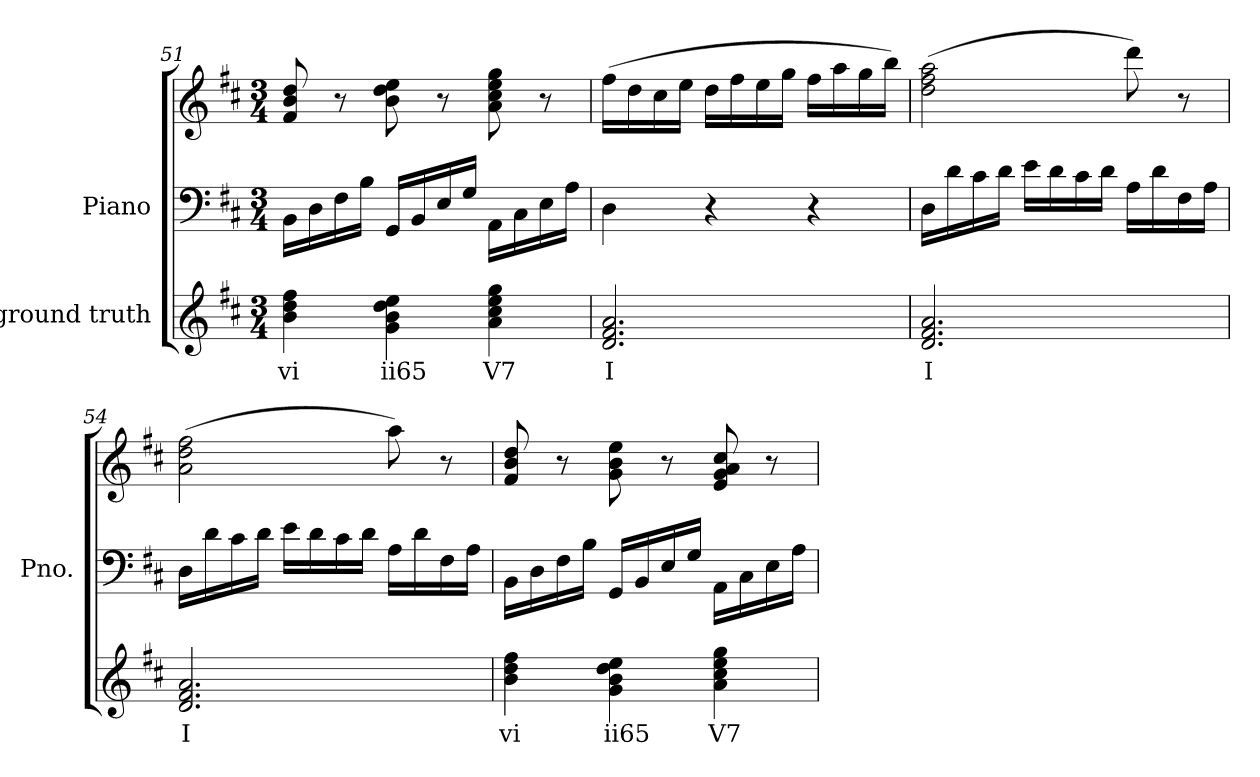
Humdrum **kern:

**kern	**text	**kern	**kern
*part2	*part2	*part1	*part1
*staff3	*staff3	*staff2	*staff1
*I"ground truth	*	*I"Piano	*
*	*	*I'Pno.	*
*	*	*clefF4	*clefG2
*k[f#c#]	*	*k[f#c#]	*k[f#c#]
*D:	*	*D:	*D:
*M3/4	*	*M3/4	*M3/4
=51	=51	=51	=51
4b 4dd 4ff#	vi	16BB\LL	8f#/ 8b/ 8dd/
.	.	16D\	.
.	.	16F#\	8r
.	.	16B\JJ	.
4g 4b 4dd 4ee	ii65	16GG/LL	8b\ 8dd\ 8ee\
.	.	16BB/	.
.	.	16E/	8r
.	.	16G/JJ	.
4a 4cc# 4ee 4gg	V7	16AA\LL	8a\ 8cc#\ 8ee\ 8gg\
.	.	16C#\	.
.	.	16E\	8r
.	.	16A\JJ	.
!!LO:LB:g=z
=52	=52	=52	=52
2.d 2.f# 2.a	I	4D\	(>16ff#\LL
.	.	.	16dd\
.	.	.	16cc#\
.	.	.	16ee\JJ
.	.	4r	16dd\LL
.	.	.	16ff#\
.	.	.	16ee\
.	.	.	16gg\JJ
.	.	4r	16ff#\LL
.	.	.	16aa\
.	.	.	16gg\
.	.	.	16bb\JJ)
=53	=53	=53	=53
2.d 2.f# 2.a	I	16D\LL	(>2dd\ 2ff#\ 2aa\
.	.	16d\	.
.	.	16c#\	.
.	.	16d\JJ	.
.	.	16e\LL	.
.	.	16d\	.
.	.	16c#\	.
.	.	16d\JJ	.
.	.	16A\LL	8ddd\)
.	.	16d\	.
.	.	16F#\	8r
.	.	16A\JJ	.
=54	=54	=54	=54
2.d 2.f# 2.a	I	16D\LL	(>2a\ 2dd\ 2ff#\
.	.	16d\	.
.	.	16c#\	.
.	.	16d\JJ	.
.	.	16e\LL	.
.	.	16d\	.
.	.	16c#\	.
.	.	16d\JJ	.
.	.	16A\LL	8aa\)
.	.	16d\	.
.	.	16F#\	8r
.	.	16A\JJ	.
!!LO:LB:g=z
=55	=55	=55	=55
4b 4dd 4ff#	vi	16BB\LL	8f#/ 8b/ 8dd/
.	.	16D\	.
.	.	16F#\	8r
.	.	16B\JJ	.
4g 4b 4dd 4ee	ii65	16GG/LL	8g\ 8b\ 8ee\
.	.	16BB/	.
.	.	16E/	8r
.	.	16G/JJ	.
4a 4cc# 4ee 4gg	V7	16AA\LL	8e/ 8g/ 8a/ 8cc#/
.	.	16C#\	.
.	.	16E\	8r
.	.	16A\JJ	.
=	=	=	=
*-	*-	*-	*-
